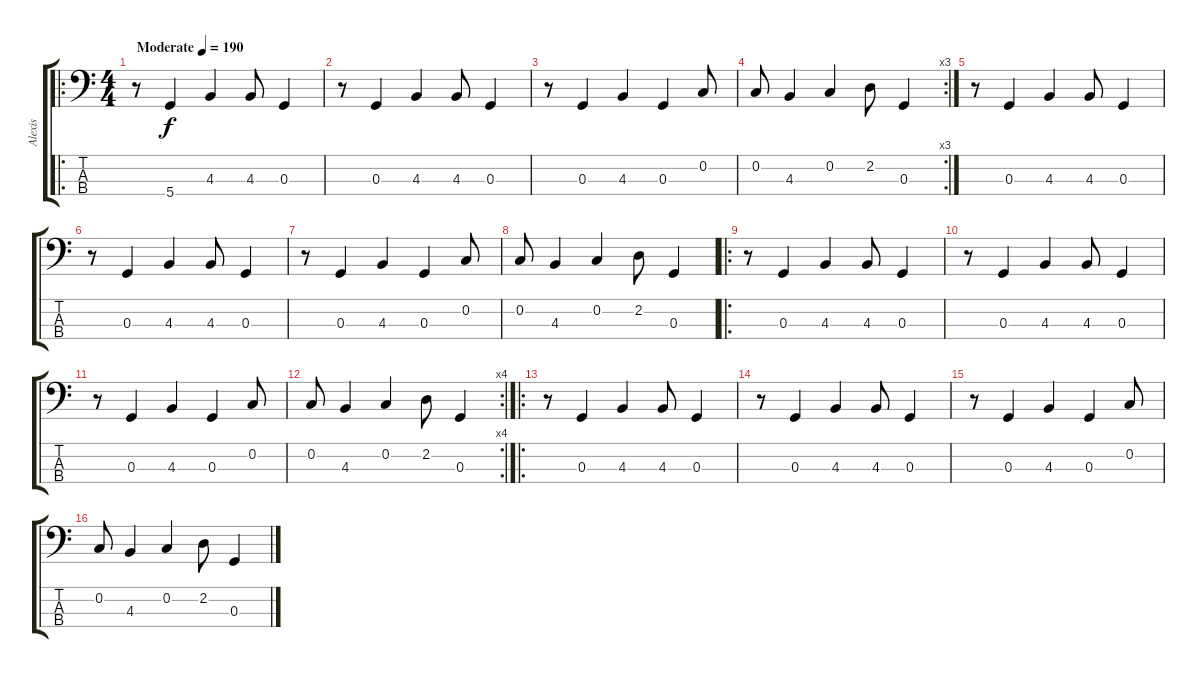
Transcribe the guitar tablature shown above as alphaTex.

\track ("Alexis" "Alexis") {instrument electricbassfinger}
\staff {score tabs}
\tuning (F2 C2 G1 D1) {hide}
\ro
\ts (4 4)
\tempo (190 "Moderate")
\clef f4
\ks c
r.8{dy f instrument electricbassfinger} 5.4.4 4.3.4 4.3.8 0.3.4 |
r.8 0.3.4 4.3.4 4.3.8 0.3.4 |
r.8 0.3.4 4.3.4 0.3.4 0.2.8 |
\rc 3
0.2.8 4.3.4 0.2.4 2.2.8 0.3.4 |
r.8 0.3.4 4.3.4 4.3.8 0.3.4 |
r.8 0.3.4 4.3.4 4.3.8 0.3.4 |
r.8 0.3.4 4.3.4 0.3.4 0.2.8 |
0.2.8 4.3.4 0.2.4 2.2.8 0.3.4 |
\ro
r.8 0.3.4 4.3.4 4.3.8 0.3.4 |
r.8 0.3.4 4.3.4 4.3.8 0.3.4 |
r.8 0.3.4 4.3.4 0.3.4 0.2.8 |
\rc 4
0.2.8 4.3.4 0.2.4 2.2.8 0.3.4 |
\ro
r.8 0.3.4 4.3.4 4.3.8 0.3.4 |
r.8 0.3.4 4.3.4 4.3.8 0.3.4 |
r.8 0.3.4 4.3.4 0.3.4 0.2.8 |
0.2.8 4.3.4 0.2.4 2.2.8 0.3.4
